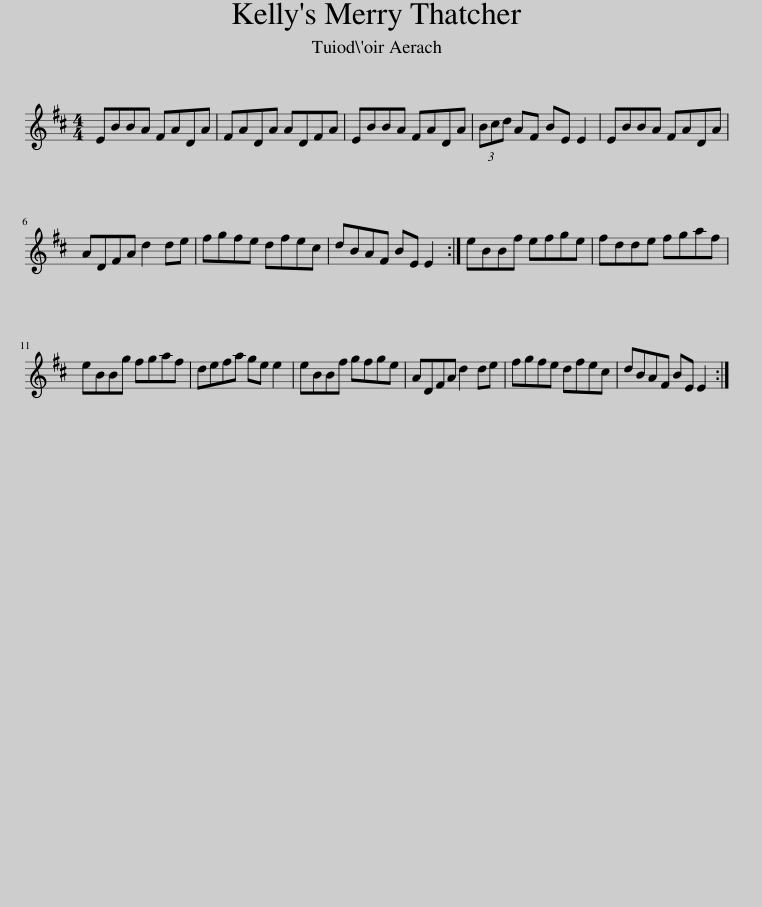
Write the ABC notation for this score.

X:1
L:1/8
M:4/4
I:linebreak $
K:D
V:1 treble
V:1
 EBBA FADA | FADA ADFA | EBBA FADA | (3Bcd AF BE E2 | EBBA FADA |$ %5
 ADFA d2 de | fgfe dfec | dBAF BE E2 :| eBBf efge | fdde fgaf |$ %10
 eBBg fgaf | defa ge e2 | eBBf gfge | ADFA d2 de | fgfe dfec | %15
 dBAF BE E2 :| %16
